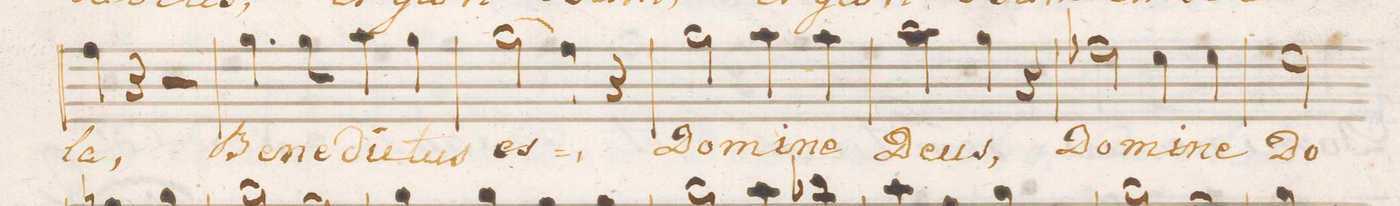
**kern	**text	**dynam
*I"Alto.	*	*
*clefC3	*	*
*k[b-e-a-d-]	*	*
*met(C.)	*	*
*M4/4	*	*
4g\	-la,	.
4r	.	.
2r	.	.
=46	=46	=46
4.a-\	Be-	.
8a-\	-ne-	.
4b-\	-dic-	.
4a-\	-tus	.
=47	=47	=47
(2a-\	es,	.
4g\)	.	.
4r	.	.
=48	=48	=48
2a-\	Do-	.
4b-\	-mi-	.
4b-\	-ne	.
=49	=49	=49
2b-\	De-	.
4a-\	-us,	.
4r	.	.
=50	=50	=50
2g-X\	Do-	.
4f\	-mi-	.
4f\	-ne	.
=51	=51	=51
2f\	Do-	.
*-	*-	*-
